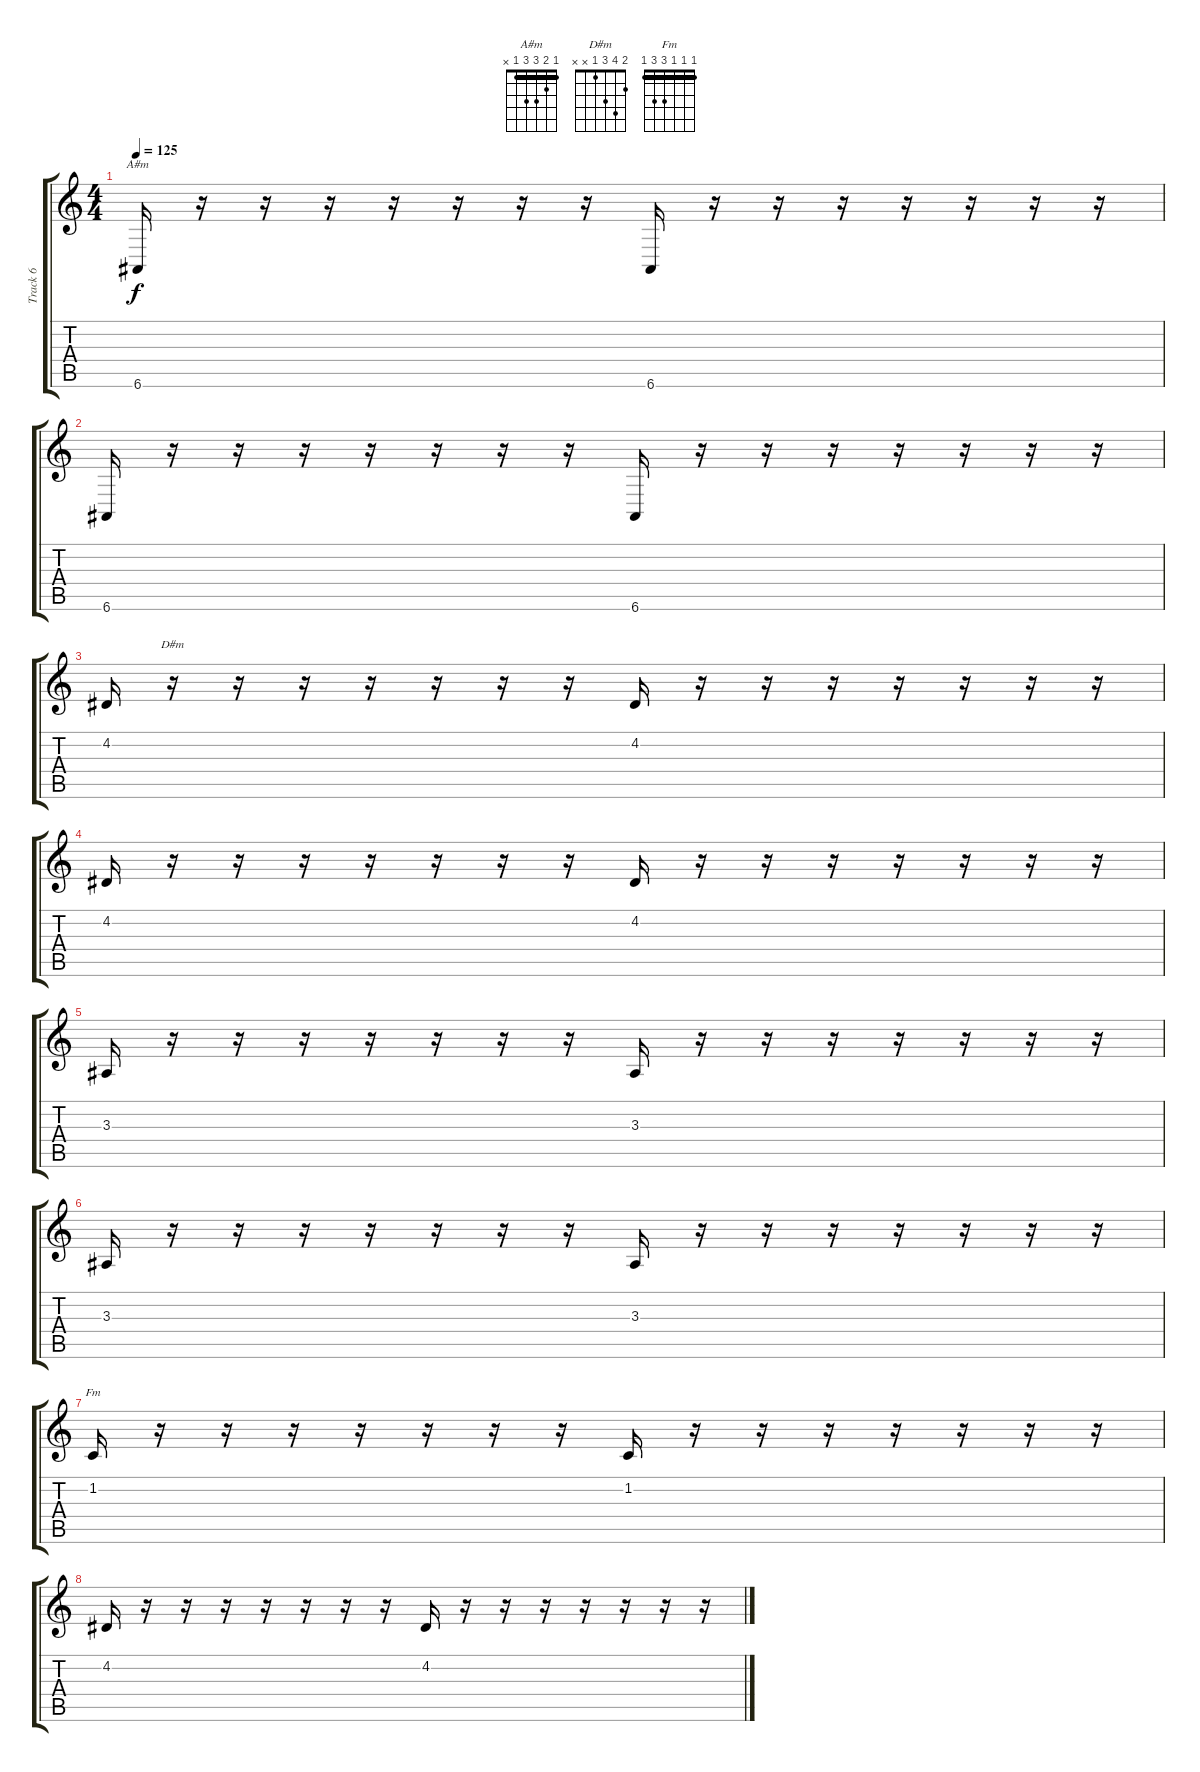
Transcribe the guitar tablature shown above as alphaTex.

\track ("Track 6" "Track 6") {instrument fx4atmosphere}
\staff {score tabs}
\tuning (E4 B3 G3 D3 A2 E2) {hide}
\chord ("A#m" 1 2 3 3 1 x) {barre 1}
\chord ("D#m" 2 4 3 1 x x)
\chord ("Fm" 1 1 1 3 3 1) {barre 1}
\ts (4 4)
\tempo 125
\clef g2
\ks c
6.6.16{ch "A#m" dy f} r.16 r.16 r.16 r.16 r.16 r.16 r.16 6.6.16 r.16 r.16 r.16 r.16 r.16 r.16 r.16 |
6.6.16 r.16 r.16 r.16 r.16 r.16 r.16 r.16 6.6.16 r.16 r.16 r.16 r.16 r.16 r.16 r.16 |
4.2.16 r.16{ch "D#m"} r.16 r.16 r.16 r.16 r.16 r.16 4.2.16 r.16 r.16 r.16 r.16 r.16 r.16 r.16 |
4.2.16 r.16 r.16 r.16 r.16 r.16 r.16 r.16 4.2.16 r.16 r.16 r.16 r.16 r.16 r.16 r.16 |
3.3.16 r.16 r.16 r.16 r.16 r.16 r.16 r.16 3.3.16 r.16 r.16 r.16 r.16 r.16 r.16 r.16 |
3.3.16 r.16 r.16 r.16 r.16 r.16 r.16 r.16 3.3.16 r.16 r.16 r.16 r.16 r.16 r.16 r.16 |
1.2.16{ch "Fm"} r.16 r.16 r.16 r.16 r.16 r.16 r.16 1.2.16 r.16 r.16 r.16 r.16 r.16 r.16 r.16 |
4.2.16 r.16 r.16 r.16 r.16 r.16 r.16 r.16 4.2.16 r.16 r.16 r.16 r.16 r.16 r.16 r.16
